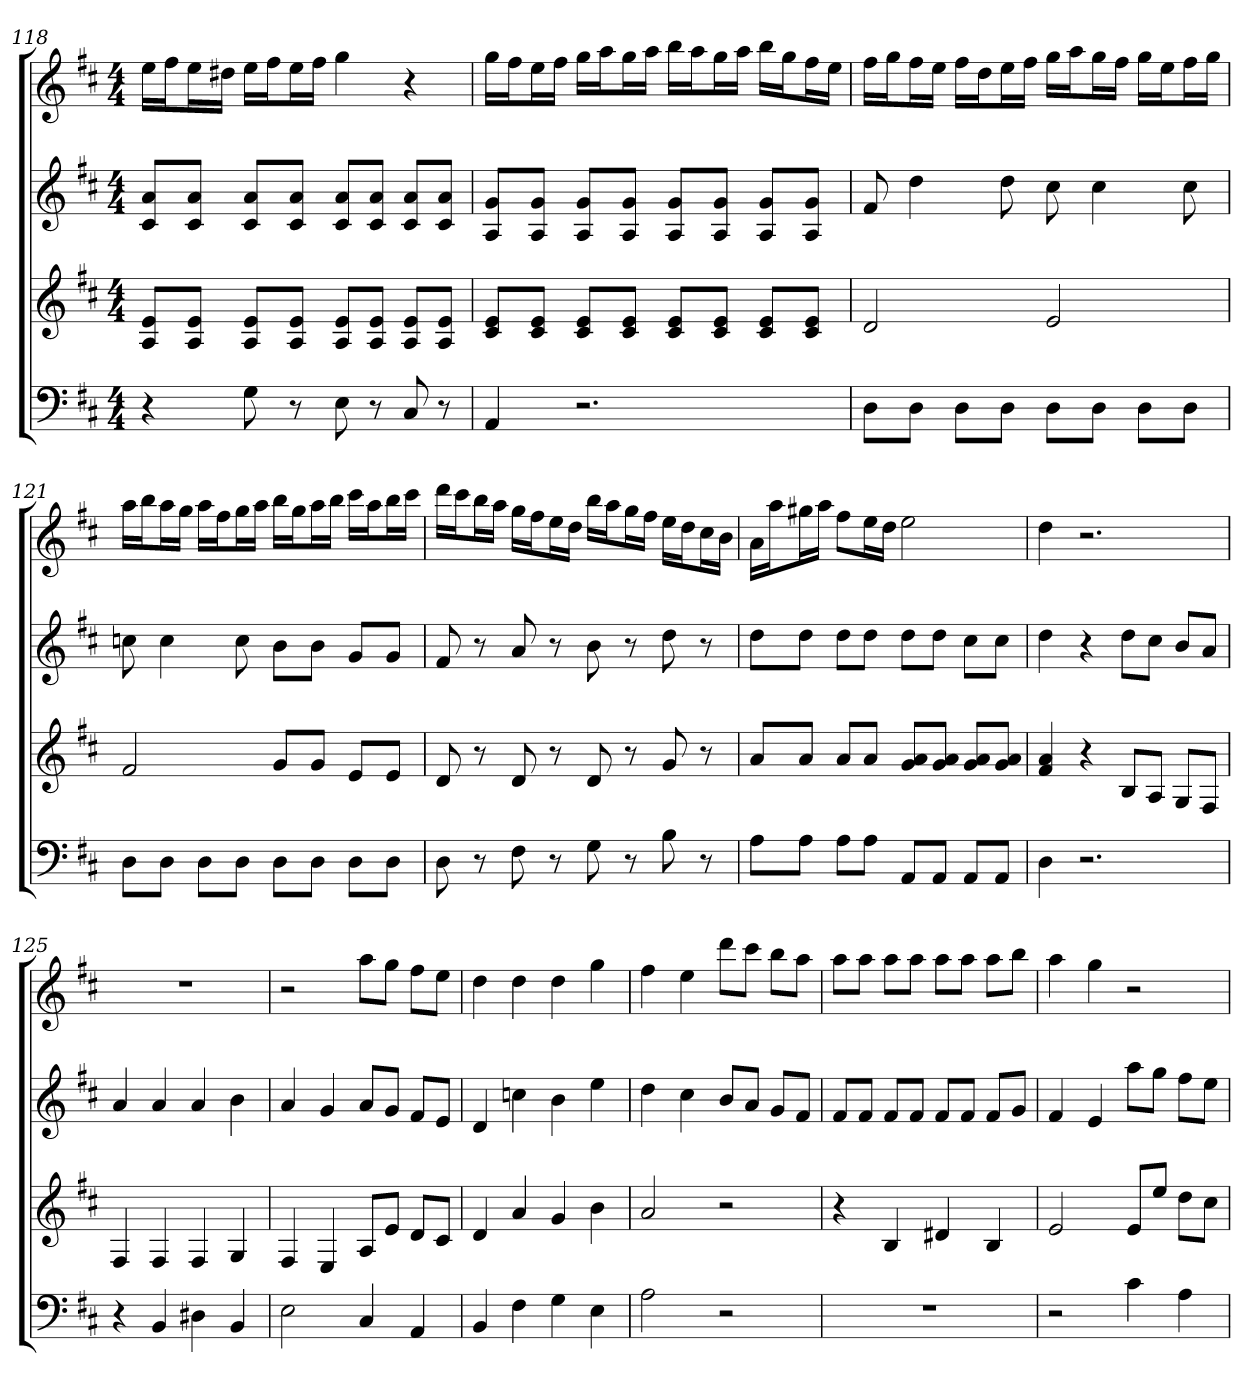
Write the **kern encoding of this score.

**kern	**kern	**kern	**kern
*part4	*part3	*part2	*part1
*staff4	*staff3	*staff2	*staff1
*k[f#c#]	*k[f#c#]	*k[f#c#]	*k[f#c#]
*D:	*D:	*D:	*D:
*M4/4	*M4/4	*M4/4	*M4/4
=118	=118	=118	=118
4r	8A 8eL	8c# 8aL	16eeLL
.	.	.	16ff#J
.	8A 8eJ	8c# 8aJ	16eeL
.	.	.	16dd#XJJ
8G	8A 8eL	8c# 8aL	16eeLL
.	.	.	16ff#J
8r	8A 8eJ	8c# 8aJ	16eeL
.	.	.	16ff#JJ
8E	8A 8eL	8c# 8aL	4gg
8r	8A 8eJ	8c# 8aJ	.
8C#	8A 8eL	8c# 8aL	4r
8r	8A 8eJ	8c# 8aJ	.
=119	=119	=119	=119
4AA	8c# 8eL	8A 8gL	16ggLL
.	.	.	16ff#J
.	8c# 8eJ	8A 8gJ	16eeL
.	.	.	16ff#JJ
2.r	8c# 8eL	8A 8gL	16ggLL
.	.	.	16aaJ
.	8c# 8eJ	8A 8gJ	16ggL
.	.	.	16aaJJ
.	8c# 8eL	8A 8gL	16bbLL
.	.	.	16aaJ
.	8c# 8eJ	8A 8gJ	16ggL
.	.	.	16aaJJ
.	8c# 8eL	8A 8gL	16bbLL
.	.	.	16ggJ
.	8c# 8eJ	8A 8gJ	16ff#L
.	.	.	16eeJJ
=120	=120	=120	=120
8DL	2d	8f#	16ff#LL
.	.	.	16ggJ
8DJ	.	4dd	16ff#L
.	.	.	16eeJJ
8DL	.	.	16ff#LL
.	.	.	16ddJ
8DJ	.	8dd	16eeL
.	.	.	16ff#JJ
8DL	2e	8cc#	16ggLL
.	.	.	16aaJ
8DJ	.	4cc#	16ggL
.	.	.	16ff#JJ
8DL	.	.	16ggLL
.	.	.	16eeJ
8DJ	.	8cc#	16ff#L
.	.	.	16ggJJ
=121	=121	=121	=121
8DL	2f#	8ccn	16aaLL
.	.	.	16bbJ
8DJ	.	4cc	16aaL
.	.	.	16ggJJ
8DL	.	.	16aaLL
.	.	.	16ff#J
8DJ	.	8cc	16ggL
.	.	.	16aaJJ
8DL	8gL	8bL	16bbLL
.	.	.	16ggJ
8DJ	8gJ	8bJ	16aaL
.	.	.	16bbJJ
8DL	8eL	8gL	16ccc#LL
.	.	.	16aaJ
8DJ	8eJ	8gJ	16bbL
.	.	.	16ccc#JJ
=122	=122	=122	=122
8D	8d	8f#	16dddLL
.	.	.	16ccc#J
8r	8r	8r	16bbL
.	.	.	16aaJJ
8F#	8d	8a	16ggLL
.	.	.	16ff#J
8r	8r	8r	16eeL
.	.	.	16ddJJ
8G	8d	8b	16bbLL
.	.	.	16aaJ
8r	8r	8r	16ggL
.	.	.	16ff#JJ
8B	8g	8dd	16eeLL
.	.	.	16ddJ
8r	8r	8r	16cc#L
.	.	.	16bJJ
=123	=123	=123	=123
8AL	8aL	8ddL	16aLL
.	.	.	16aaJ
8AJ	8aJ	8ddJ	16gg#XL
.	.	.	16aaJJ
8AL	8aL	8ddL	8ff#L
8AJ	8aJ	8ddJ	16eeL
.	.	.	16ddJJ
8AAL	8g 8aL	8ddL	2ee
8AAJ	8g 8aJ	8ddJ	.
8AAL	8g 8aL	8cc#L	.
8AAJ	8g 8aJ	8cc#J	.
=124	=124	=124	=124
4D	4f# 4a	4dd	4dd
2.r	4r	4r	2.r
.	8BL	8ddL	.
.	8AJ	8cc#J	.
.	8GL	8bL	.
.	8F#J	8aJ	.
=125	=125	=125	=125
4r	4F#	4a	1r
4BB	4F#	4a	.
4D#X	4F#	4a	.
4BB	4G	4b	.
=126	=126	=126	=126
2E	4F#	4a	2r
.	4E	4g	.
4C#	8AL	8aL	8aaL
.	8eJ	8gJ	8ggJ
4AA	8dL	8f#L	8ff#L
.	8c#J	8eJ	8eeJ
=127	=127	=127	=127
4BB	4d	4d	4dd
4F#	4a	4ccn	4dd
4G	4g	4b	4dd
4E	4b	4ee	4gg
=128	=128	=128	=128
2A	2a	4dd	4ff#
.	.	4cc#	4ee
2r	2r	8bL	8dddL
.	.	8aJ	8ccc#J
.	.	8gL	8bbL
.	.	8f#J	8aaJ
=129	=129	=129	=129
1r	4r	8f#L	8aaL
.	.	8f#J	8aaJ
.	4B	8f#L	8aaL
.	.	8f#J	8aaJ
.	4d#X	8f#L	8aaL
.	.	8f#J	8aaJ
.	4B	8f#L	8aaL
.	.	8gJ	8bbJ
=130	=130	=130	=130
2r	2e	4f#	4aa
.	.	4e	4gg
4c#	8eL	8aaL	2r
.	8eeJ	8ggJ	.
4A	8ddL	8ff#L	.
.	8cc#J	8eeJ	.
=	=	=	=
*-	*-	*-	*-
